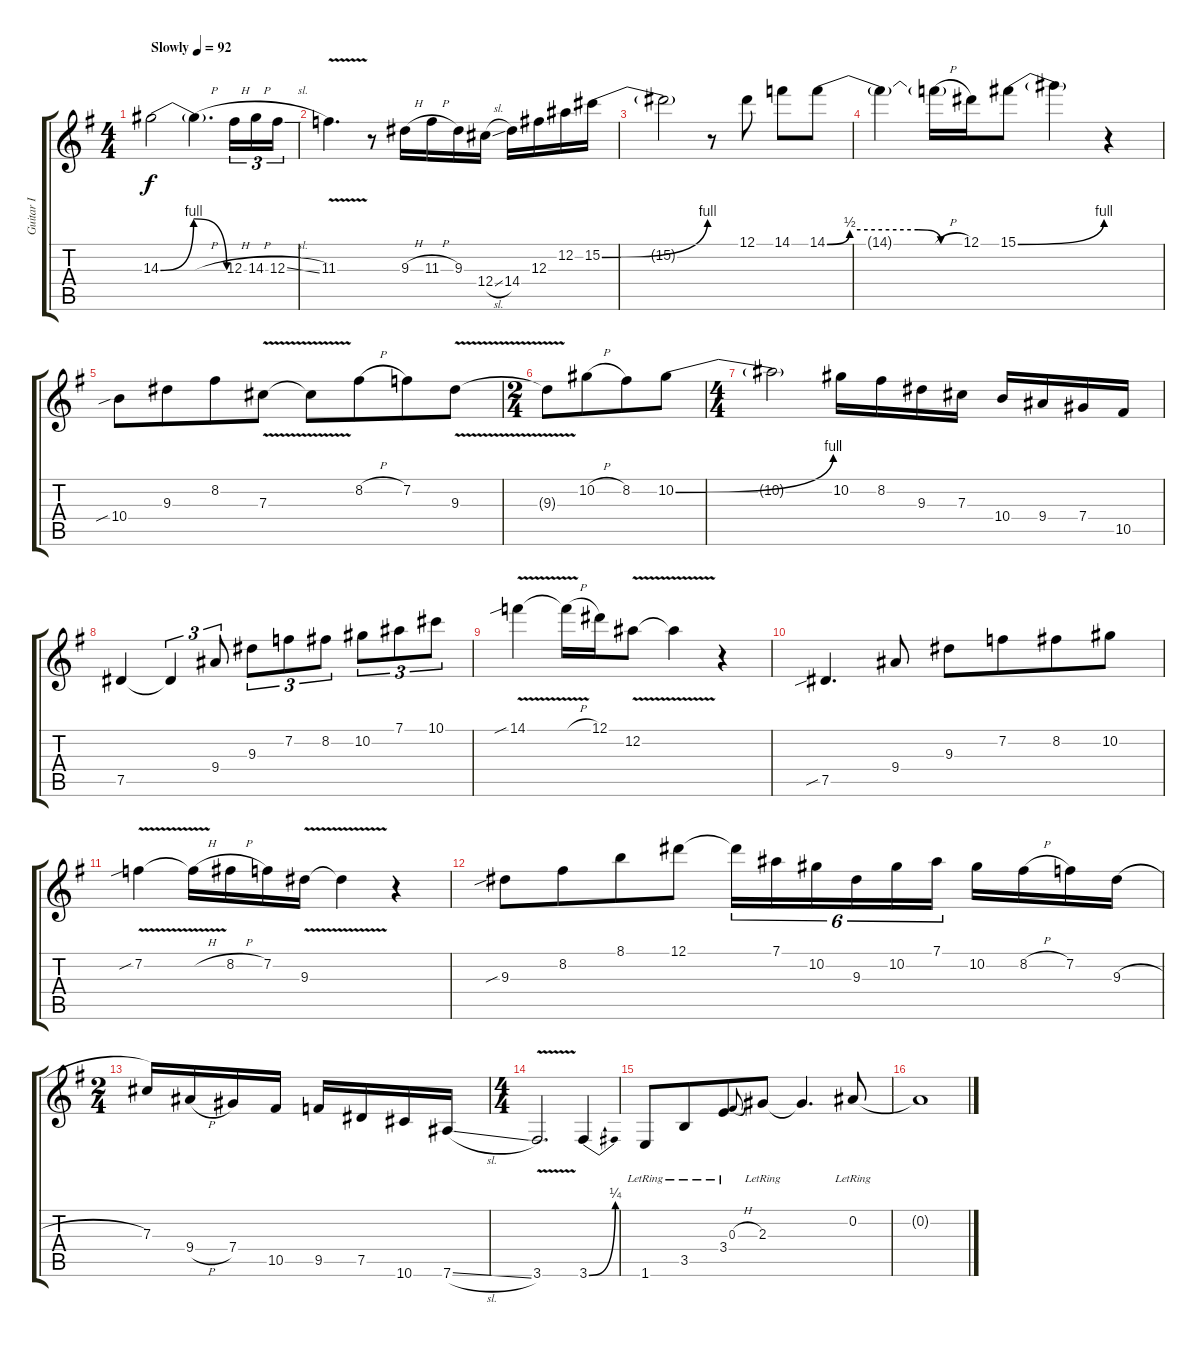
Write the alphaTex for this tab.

\track ("Guitar I" "Guitar I") {instrument overdrivenguitar}
\staff {score tabs}
\tuning (Eb4 Bb3 Gb3 Db3 Ab2 Eb2) {hide}
\ts (4 4)
\tempo (92 "Slowly")
\clef g2
\ks g
14.3{be (bendrelease 0 0 10 4 30 4 60 0)}.2{dy f instrument overdrivenguitar} 14.3{h t}.4{d} 12.3{h}.16{tu (3 2)} 14.3{h}.16{tu (3 2)} 12.3{sl}.16{tu (3 2)} |
11.3{v}.4{d} r.8 9.3{h}.16 11.3{h}.16 9.3.16 12.4{sl}.16 14.4.16 12.3.16 12.2.16 15.2{be (bend 0 0 60 4)}.16 |
15.2{t}.2 r.8 12.1.8 14.1.8 14.1{be (custom 0 0 10 2 40 2 50 0 60 0)}.8 |
14.1{t}.4 14.1{h t}.16 12.1.16 15.1{be (bend 0 0 60 4)}.8 15.1{t}.4 r.4 |
10.4{sib}.8 9.3.8{beam merge} 8.2.8 7.3{v}.8 7.3{t}.8 8.2{h}.8{beam merge} 7.2.8 9.3{v}.8 |
\ts (2 4)
9.3{t}.8 10.2{h}.8{beam merge} 8.2.8 10.2{be (bend 0 0 60 4)}.8 |
\ts (4 4)
10.2{t}.2 10.2.16 8.2.16 9.3.16 7.3.16 10.4.16 9.4.16 7.4.16 10.5.16 |
7.5.4 7.5{t}.4{tu (3 2)} 9.4.8{tu (3 2)} 9.3.8{tu (3 2)} 7.2.8{tu (3 2)} 8.2.8{tu (3 2)} 10.2.8{tu (3 2)} 7.1.8{tu (3 2)} 10.1.8{tu (3 2)} |
14.1{v sib}.4 14.1{h t}.16 12.1.16 12.2{v}.8 12.2{t}.4 r.4 |
7.5{sib}.4{d} 9.4.8 9.3.8 7.2.8{beam merge} 8.2.8 10.2.8 |
7.2{v sib}.4 7.2{h t}.16 8.2{h}.16 7.2.16 9.3{v}.16 9.3{t}.4 r.4 |
9.3{sib}.8 8.2.8{beam merge} 8.1.8 12.1.8 12.1{t}.16{tu (6 4)} 7.1.16{tu (6 4)} 10.2.16{tu (6 4)} 9.3.16{tu (6 4)} 10.2.16{tu (6 4)} 7.1.16{tu (6 4)} 10.2.16 8.2{h}.16 7.2.16 9.3{h}.16 |
\ts (2 4)
7.3.16 9.4{h}.16 7.4.16 10.5.16 9.5.16 7.5.16 10.6.16 7.6{sl}.16 |
\ts (4 4)
3.6{v}.2{d} 3.6{be (bend 0 0 60 1)}.4 |
1.6{lr}.8 3.5{lr}.8{beam merge} 3.4{lr}.8 0.3{h}.8{gr onbeat} 2.3{lr}.8 2.3{t}.4{d} 0.2{lr}.8 |
0.2{t}.1
